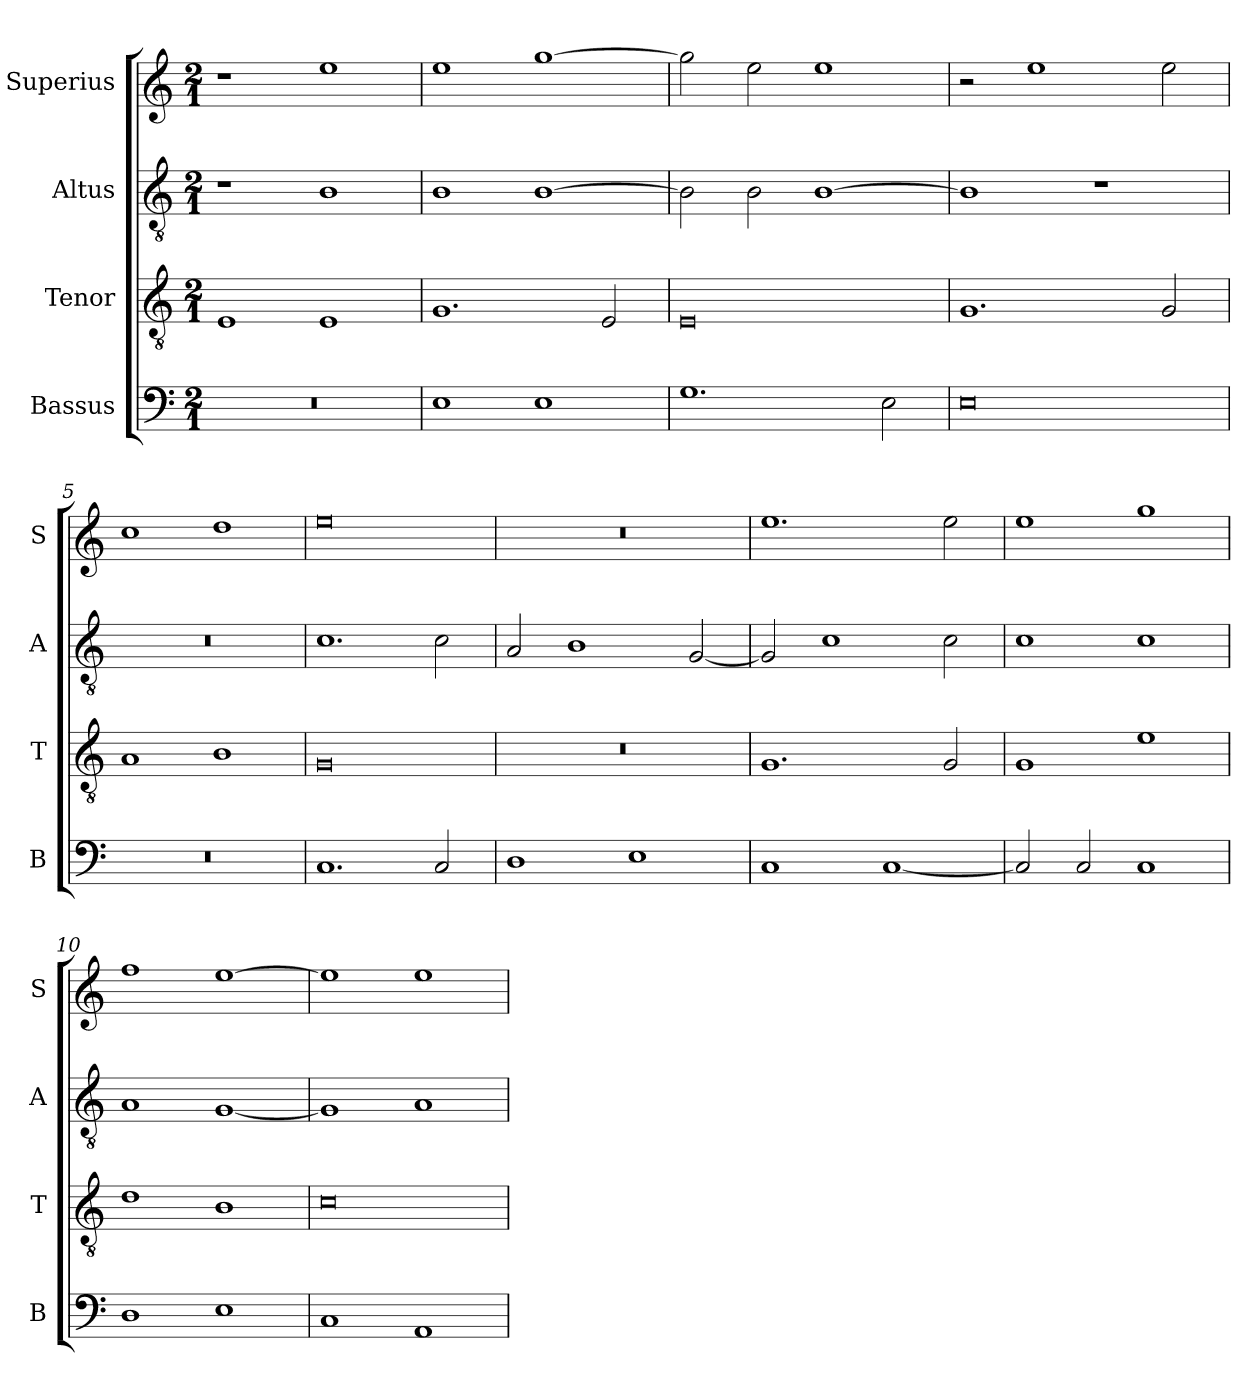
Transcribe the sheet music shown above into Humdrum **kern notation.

**kern	**kern	**kern	**kern
*part4	*part3	*part2	*part1
*staff4	*staff3	*staff2	*staff1
*I"Bassus	*I"Tenor	*I"Altus	*I"Superius
*I'B	*I'T	*I'A	*I'S
*clefF4	*clefGv2	*clefGv2	*clefG2
*k[]	*k[]	*k[]	*k[]
*C:	*C:	*C:	*C:
*M2/1	*M2/1	*M2/1	*M2/1
=1	=1	=1	=1
0r	1E	1r	1r
.	1E	1B	1ee
=2	=2	=2	=2
1E	1.G	1B	1ee
1E	.	[1B	[1gg
.	2E	.	.
=3	=3	=3	=3
1.G	0E	2B]	2gg]
.	.	2B	2ee
.	.	[1B	1ee
2E	.	.	.
=4	=4	=4	=4
0E	1.G	1B]	2r
.	.	.	1ee
.	.	1r	.
.	2G	.	2ee
=5	=5	=5	=5
0r	1A	0r	1cc
.	1B	.	1dd
=6	=6	=6	=6
1.C	0G	1.c	0ee
2C	.	2c	.
=7	=7	=7	=7
1D	0r	2A	0r
.	.	1B	.
1E	.	.	.
.	.	[2G	.
=8	=8	=8	=8
1C	1.G	2G]	1.ee
.	.	1c	.
[1C	.	.	.
.	2G	2c	2ee
=9	=9	=9	=9
2C]	1G	1c	1ee
2C	.	.	.
1C	1e	1c	1gg
=10	=10	=10	=10
1D	1d	1A	1ff
1E	1B	[1G	[1ee
=11	=11	=11	=11
1C	0c	1G]	1ee]
1AA	.	1A	1ee
=	=	=	=
*-	*-	*-	*-
